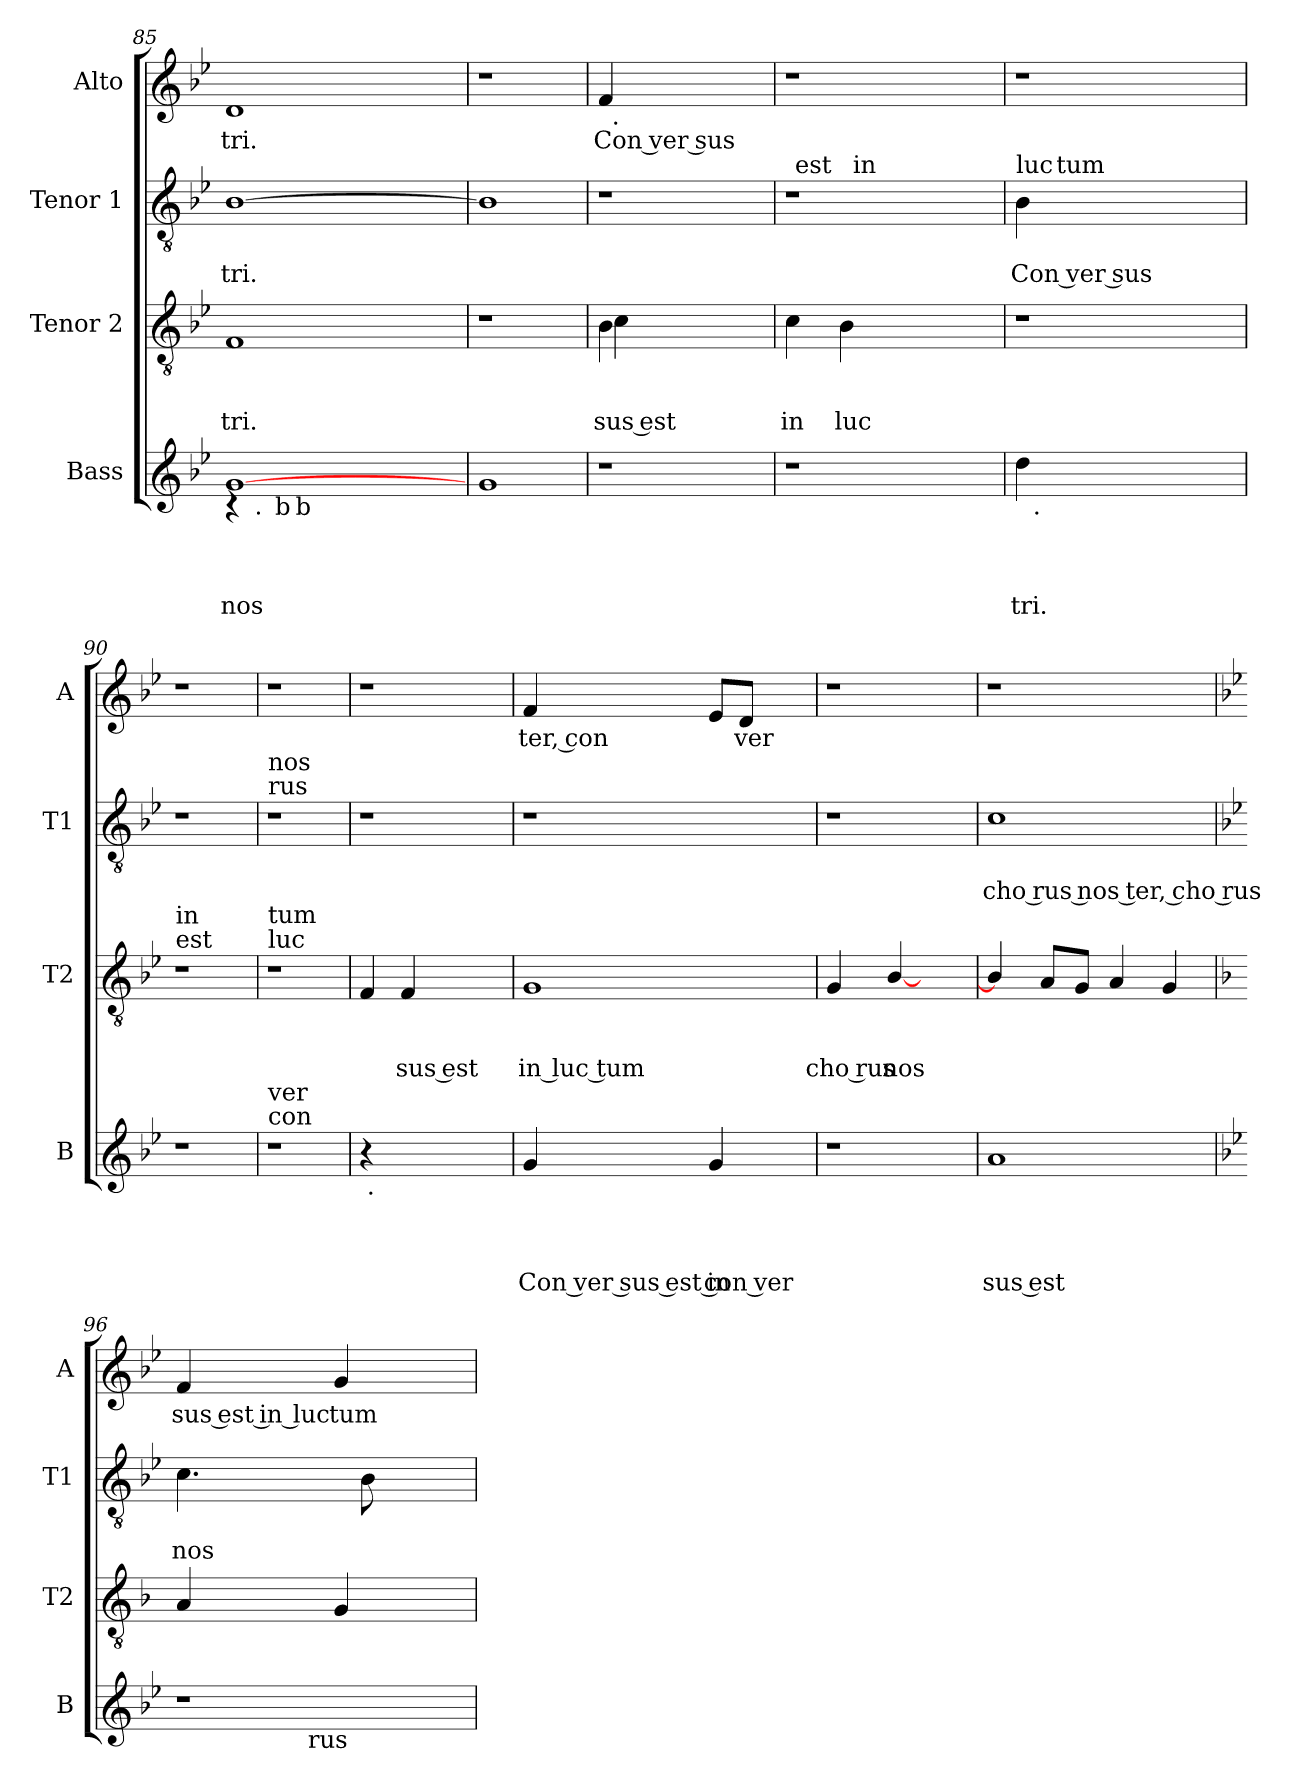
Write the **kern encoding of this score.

**kern	**text	**text	**text	**text	**kern	**text	**text	**text	**kern	**text	**text	**kern	**text
*part4	*part4	*part4	*part4	*part4	*part3	*part3	*part3	*part3	*part2	*part2	*part2	*part1	*part1
*staff4	*staff4	*staff4	*staff4	*staff4	*staff3	*staff3	*staff3	*staff3	*staff2	*staff2	*staff2	*staff1	*staff1
*I"Bass	*	*	*	*	*I"Tenor 2	*	*	*	*I"Tenor 1	*	*	*I"Alto	*
*I'B	*	*	*	*	*I'T2	*	*	*	*I'T1	*	*	*I'A	*
!!LO:LB:g=z
*clefG2	*	*	*	*	*clefGv2	*	*	*	*clefGv2	*	*	*clefG2	*
*ITrd1c2	*	*	*	*	*	*	*	*	*	*	*	*	*
*k[b-e-a-d-]	*	*	*	*	*k[b-e-]	*	*	*	*k[b-e-]	*	*	*k[b-e-]	*
*A-:	*	*	*	*	*B-:	*	*	*	*B-:	*	*	*B-:	*
=85	=85	=85	=85	=85	=85	=85	=85	=85	=85	=85	=85	=85	=85
*^	*	*	*	*	*	*	*	*	*	*	*	*	*
*	*^	*	*	*	*	*	*	*	*	*	*	*	*	*
!	!	!	!	!	!	!LO:LY:b	!	!	!	!LO:LY:b	!	!	!LO:LY:b	!	!LO:LY:b
16..ryy	4rc	[<1f	.	.	.	nos	1F	.	.	tri.	[>1B-	.	tri.	1d	tri.
!LO:TX:b:t=.	!	!	!	!	!	!	!	!	!	!	!	!	!	!	!
16ryy	.	.	.	.	.	.	.	.	.	.	.	.	.	.	.
!LO:TX:b:t=b	!	!	!	!	!	!	!	!	!	!	!	!	!	!	!
16ryy	.	.	.	.	.	.	.	.	.	.	.	.	.	.	.
!LO:TX:b:t=b	!	!	!	!	!	!	!	!	!	!	!	!	!	!	!
2ryy	.	.	.	.	.	.	.	.	.	.	.	.	.	.	.
.	32.ryy	.	.	.	.	.	.	.	.	.	.	.	.	.	.
.	2ryy	.	.	.	.	.	.	.	.	.	.	.	.	.	.
4ryy	.	.	.	.	.	.	.	.	.	.	.	.	.	.	.
.	8ryy	.	.	.	.	.	.	.	.	.	.	.	.	.	.
.	16ryy	.	.	.	.	.	.	.	.	.	.	.	.	.	.
64ryy	64ryy	.	.	.	.	.	.	.	.	.	.	.	.	.	.
*v	*v	*v	*	*	*	*	*	*	*	*	*	*	*	*	*
=86	=86	=86	=86	=86	=86	=86	=86	=86	=86	=86	=86	=86	=86
1f	.	.	.	.	1r	.	.	.	1B-]	.	.	1r	.
=87	=87	=87	=87	=87	=87	=87	=87	=87	=87	=87	=87	=87	=87
!	!	!	!	!	!	!	!	!LO:LY:b:rj	!	!	!	!	!
*	*	*	*	*	*^	*	*	*	*	*	*	*	*
!	!	!	!	!	!	!	!	!	!LO:LY:b	!	!	!	!	!LO:LY:b:rj
*	*	*	*	*	*	*	*	*	*	*	*	*	*^	*
1r	.	.	.	.	4B-\	4c\	.	.	sus est	1r	.	.	4f/	32ryy	Con ver sus
!	!	!	!	!	!	!	!	!	!	!	!	!	!	!LO:TX:b:t=.	!
.	.	.	.	.	.	.	.	.	.	.	.	.	.	2ryy	.
.	.	.	.	.	2.ryy	2.ryy	.	.	.	.	.	.	2.ryy	.	.
.	.	.	.	.	.	.	.	.	.	.	.	.	.	4...ryy	.
=88	=88	=88	=88	=88	=88	=88	=88	=88	=88	=88	=88	=88	=88	=88	=88
!	!	!	!	!	!	!	!	!	!LO:LY:b	!	!	!	!	!	!
*	*	*	*	*	*	*	*	*	*	*^	*	*	*	*	*
*	*	*	*	*	*v	*v	*	*	*	*	*^	*	*	*v	*v	*
1r	.	.	.	.	4c\	.	.	in	1r	64ryy	4ryy	.	.	1r	.
!	!	!	!	!	!	!	!	!	!	!LO:TX:a:t=est	!	!	!	!	!
.	.	.	.	.	.	.	.	.	.	2ryy	.	.	.	.	.
!	!	!	!	!	!	!	!	!LO:LY:b	!	!	!	!	!	!	!
.	.	.	.	.	4B-\	.	.	luc	.	.	32ryy	.	.	.	.
!	!	!	!	!	!	!	!	!	!	!	!LO:TX:a:t=in	!	!	!	!
.	.	.	.	.	.	.	.	.	.	.	2ryy	.	.	.	.
.	.	.	.	.	2ryy	.	.	.	.	.	.	.	.	.	.
.	.	.	.	.	.	.	.	.	.	4ryy	.	.	.	.	.
.	.	.	.	.	.	.	.	.	.	8...ryy	.	.	.	.	.
.	.	.	.	.	.	.	.	.	.	.	8..ryy	.	.	.	.
=89	=89	=89	=89	=89	=89	=89	=89	=89	=89	=89	=89	=89	=89	=89	=89
!	!	!	!	!	!	!	!	!	!LO:TX:a:t=luc	!	!	!	!	!	!
!LO:TX:a:t=tum,	!	!	!	!	!	!	!	!	!	!	!	!	!	!	!
!	!	!	!	!LO:LY:b:rj	!	!	!	!	!	!	!	!	!LO:LY:b:rj	!	!
*^	*	*	*	*	*	*	*	*	*	*v	*v	*	*	*	*
4cc\	32.ryy	.	.	.	tri.	1r	.	.	.	4B-\	8ryy	.	Con ver sus	1r	.
!	!LO:TX:b:t=.	!	!	!	!	!	!	!	!	!	!	!	!	!	!
.	2ryy	.	.	.	.	.	.	.	.	.	.	.	.	.	.
!	!	!	!	!	!	!	!	!	!	!	!LO:TX:a:t=tum	!	!	!	!
.	.	.	.	.	.	.	.	.	.	.	2..ryy	.	.	.	.
2.ryy	.	.	.	.	.	.	.	.	.	2.ryy	.	.	.	.	.
.	4ryy	.	.	.	.	.	.	.	.	.	.	.	.	.	.
.	8ryy	.	.	.	.	.	.	.	.	.	.	.	.	.	.
.	16ryy	.	.	.	.	.	.	.	.	.	.	.	.	.	.
.	64ryy	.	.	.	.	.	.	.	.	.	.	.	.	.	.
=90	=90	=90	=90	=90	=90	=90	=90	=90	=90	=90	=90	=90	=90	=90	=90
!	!	!	!	!	!	!	!	!	!	!LO:TX:a:t=cho	!	!	!	!	!
!	!	!	!	!	!	!LO:TX:a:t=est	!	!	!	!	!	!	!	!	!
!	!	!	!	!	!	!LO:TX:a:t=in	!	!	!	!	!	!	!	!	!
*v	*v	*	*	*	*	*	*	*	*	*v	*v	*	*	*	*
1r	.	.	.	.	1r	.	.	.	1r	.	.	1r	.
=91	=91	=91	=91	=91	=91	=91	=91	=91	=91	=91	=91	=91	=91
!	!	!	!	!	!	!	!	!	!LO:TX:a:t=rus	!	!	!	!
!	!	!	!	!	!	!	!	!	!LO:TX:a:t=nos	!	!	!	!
!	!	!	!	!	!LO:TX:a:t=luc	!	!	!	!	!	!	!	!
!	!	!	!	!	!LO:TX:a:t=tum	!	!	!	!	!	!	!	!
!LO:TX:a:t=con	!	!	!	!	!	!	!	!	!	!	!	!	!
!LO:TX:a:t=ver	!	!	!	!	!	!	!	!	!	!	!	!	!
1r	.	.	.	.	1r	.	.	.	1r	.	.	1r	.
!!LO:PB:g=z
=92	=92	=92	=92	=92	=92	=92	=92	=92	=92	=92	=92	=92	=92
*^	*	*	*	*	*	*	*	*	*	*	*	*	*
4r	64ryy	.	.	.	.	4F/	.	.	.	1r	.	.	1r	.
!	!LO:TX:b:t=.	!	!	!	!	!	!	!	!	!	!	!	!	!
.	2ryy	.	.	.	.	.	.	.	.	.	.	.	.	.
!	!	!	!	!	!	!	!	!	!LO:LY:b	!	!	!	!	!
2.ryy	.	.	.	.	.	4F/	.	.	sus est	.	.	.	.	.
.	.	.	.	.	.	2ryy	.	.	.	.	.	.	.	.
.	4ryy	.	.	.	.	.	.	.	.	.	.	.	.	.
.	8...ryy	.	.	.	.	.	.	.	.	.	.	.	.	.
=93	=93	=93	=93	=93	=93	=93	=93	=93	=93	=93	=93	=93	=93	=93
!	!	!	!	!	!LO:LY:b:rj	!	!	!	!LO:LY:b:rj	!	!	!	!	!LO:LY:b:rj
*v	*v	*	*	*	*	*	*	*	*	*	*	*	*	*
4f/	.	.	.	Con ver sus est in	1G	.	.	in luc tum	1r	.	.	4f/	ter, con
!	!	!	!	!LO:LY:b	!	!	!	!	!	!	!	!	!
4f/	.	.	.	con ver	.	.	.	.	.	.	.	8e-/L	.
!	!	!	!	!	!	!	!	!	!	!	!	!	!LO:LY:b
.	.	.	.	.	.	.	.	.	.	.	.	8d/J	ver
2ryy	.	.	.	.	.	.	.	.	.	.	.	2ryy	.
=94	=94	=94	=94	=94	=94	=94	=94	=94	=94	=94	=94	=94	=94
!	!	!	!	!	!	!	!	!LO:LY:b:rj	!	!	!	!	!
1r	.	.	.	.	4G/	.	.	cho rus	1r	.	.	1r	.
!	!	!	!	!	!	!	!	!LO:LY:b	!	!	!	!	!
.	.	.	.	.	[<4B-/	.	.	nos	.	.	.	.	.
.	.	.	.	.	2ryy	.	.	.	.	.	.	.	.
=95	=95	=95	=95	=95	=95	=95	=95	=95	=95	=95	=95	=95	=95
!	!	!	!	!LO:LY:b:rj	!	!	!	!	!	!	!LO:LY:b:rj	!	!
1g	.	.	.	sus est	4B-/]	.	.	.	1c	.	cho rus nos ter, cho rus	1r	.
.	.	.	.	.	8A/L	.	.	.	.	.	.	.	.
.	.	.	.	.	8G/J	.	.	.	.	.	.	.	.
.	.	.	.	.	4A/	.	.	.	.	.	.	.	.
.	.	.	.	.	4G/	.	.	.	.	.	.	.	.
=96	=96	=96	=96	=96	=96	=96	=96	=96	=96	=96	=96	=96	=96
*	*	*	*	*	*k[b-]	*	*	*	*	*	*	*	*
*	*	*	*	*	*F:	*	*	*	*	*	*	*	*
!LO:TX:b:t=cho	!	!	!	!	!	!	!	!	!	!	!	!	!
!	!	!	!	!	!	!	!	!	!	!	!LO:LY:b:rj	!	!LO:LY:b:rj
*^	*	*	*	*	*	*	*	*	*	*	*	*	*
1r	8...ryy	.	.	.	.	4A/	.	.	.	4.c\	.	nos	4f/	sus est in luc
!	!LO:TX:b:t=rus	!	!	!	!	!	!	!	!	!	!	!	!	!
.	2ryy	.	.	.	.	.	.	.	.	.	.	.	.	.
!	!	!	!	!	!	!	!	!	!	!	!	!	!	!LO:LY:b
.	.	.	.	.	.	4G/	.	.	.	.	.	.	4g/	tum
.	.	.	.	.	.	.	.	.	.	8B-\	.	.	.	.
.	.	.	.	.	.	2ryy	.	.	.	2ryy	.	.	2ryy	.
.	4ryy	.	.	.	.	.	.	.	.	.	.	.	.	.
.	64ryy	.	.	.	.	.	.	.	.	.	.	.	.	.
*v	*v	*	*	*	*	*	*	*	*	*	*	*	*	*
=	=	=	=	=	=	=	=	=	=	=	=	=	=
*-	*-	*-	*-	*-	*-	*-	*-	*-	*-	*-	*-	*-	*-
